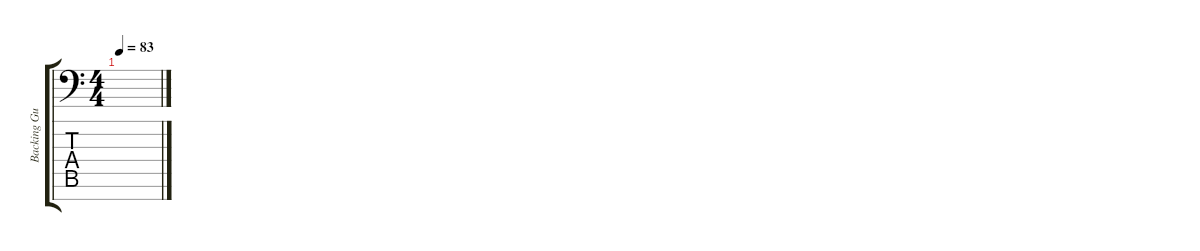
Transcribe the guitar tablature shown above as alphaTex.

\track ("Backing Guitar I" "Backing Gu") {instrument overdrivenguitar}
\staff {score tabs}
\tuning (E4 B3 G3 D3 A2 D2 C-1) {hide}
\ts (4 4)
\tempo 83
\clef f4
\ks c
